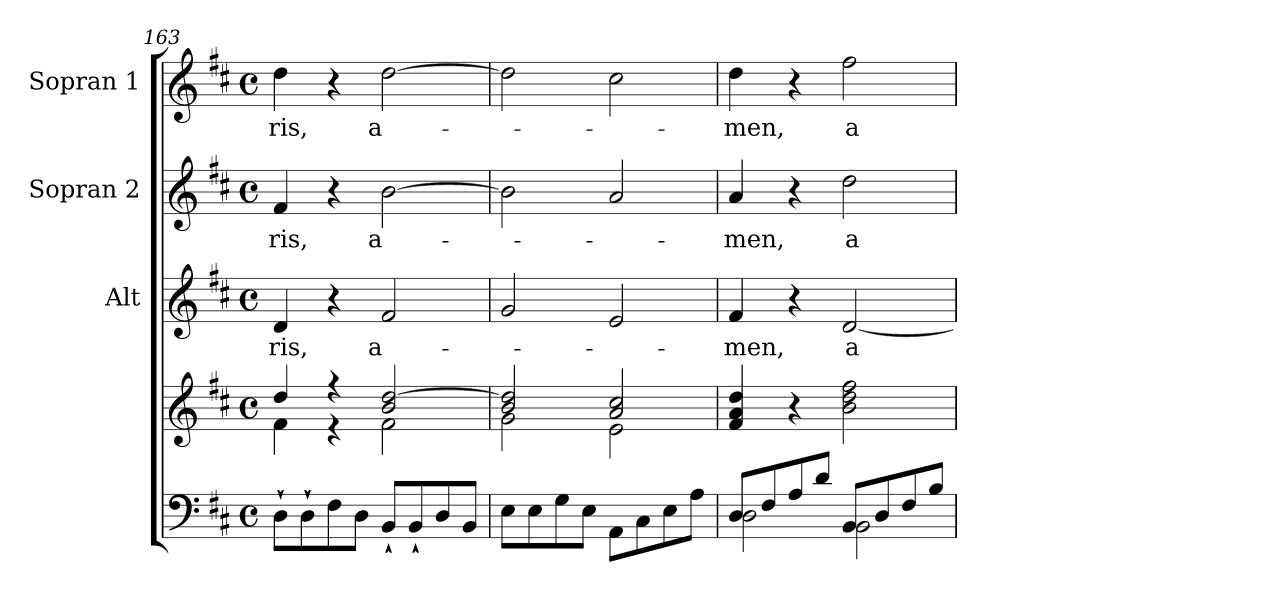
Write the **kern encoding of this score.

**kern	**kern	**kern	**text	**kern	**text	**kern	**text
*part4	*part4	*part3	*part3	*part2	*part2	*part1	*part1
*staff5	*staff4	*staff3	*staff3	*staff2	*staff2	*staff1	*staff1
*	*	*I"Alt	*	*I"Sopran 2	*	*I"Sopran 1	*
*	*	*I'A.	*	*I'S. 2	*	*I'S. 1	*
*clefF4	*clefG2	*clefG2	*	*clefG2	*	*clefG2	*
*k[f#c#]	*k[f#c#]	*k[f#c#]	*	*k[f#c#]	*	*k[f#c#]	*
*D:	*D:	*D:	*	*D:	*	*D:	*
*M4/4	*M4/4	*M4/4	*	*M4/4	*	*M4/4	*
*met(c)	*met(c)	*met(c)	*	*met(c)	*	*met(c)	*
=163	=163	=163	=163	=163	=163	=163	=163
*	*^	*	*	*	*	*	*
!	!	!	!	!LO:LY:b	!	!LO:LY:b	!	!LO:LY:b
8D`>\L	4dd/	4f#\	4d/	-ris,	4f#/	-ris,	4dd\	-ris,
8D`>\	.	.	.	.	.	.	.	.
8F#\	4r	4r	4r	.	4r	.	4r	.
8D\J	.	.	.	.	.	.	.	.
!	!	!	!	!LO:LY:b	!	!LO:LY:b	!	!LO:LY:b
8BB`</L	2b/ [>2dd/	2f#\	2f#/	a-	[2b\	a-	[2dd\	a-
8BB`</	.	.	.	.	.	.	.	.
8D/	.	.	.	.	.	.	.	.
8BB/J	.	.	.	.	.	.	.	.
=164	=164	=164	=164	=164	=164	=164	=164	=164
8E\L	2b/ 2dd/]	2g\	2g/	.	2b\]	.	2dd\]	.
8E\	.	.	.	.	.	.	.	.
8G\	.	.	.	.	.	.	.	.
8E\J	.	.	.	.	.	.	.	.
8AA\L	2a/ 2cc#/	2e\	2e/	.	2a/	.	2cc#\	.
8C#\	.	.	.	.	.	.	.	.
8E\	.	.	.	.	.	.	.	.
8A\J	.	.	.	.	.	.	.	.
*	*v	*v	*	*	*	*	*	*
=165	=165	=165	=165	=165	=165	=165	=165
*^	*	*	*	*	*	*	*
!	!	!	!	!LO:LY:b	!	!LO:LY:b	!	!LO:LY:b
8D/L	2D\	4f#/ 4a/ 4dd/	4f#/	-men,	4a/	-men,	4dd\	-men,
8F#/	.	.	.	.	.	.	.	.
8A/	.	4r	4r	.	4r	.	4r	.
8d/J	.	.	.	.	.	.	.	.
!	!	!	!	!LO:LY:b	!	!LO:LY:b	!	!LO:LY:b
8BB/L	2BB\	2b\ 2dd\ 2ff#\	[2d/	a-	2dd\	a-	2ff#\	a-
8D/	.	.	.	.	.	.	.	.
8F#/	.	.	.	.	.	.	.	.
8B/J	.	.	.	.	.	.	.	.
*v	*v	*	*	*	*	*	*	*
=	=	=	=	=	=	=	=
*-	*-	*-	*-	*-	*-	*-	*-
